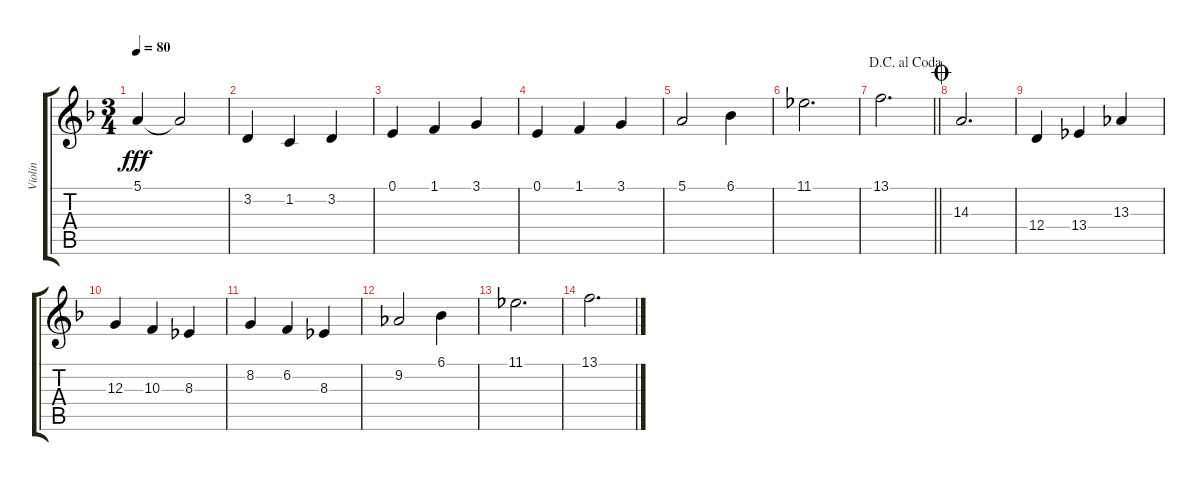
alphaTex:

\track ("Violin" "Violin") {instrument violin}
\staff {score tabs}
\tuning (E4 B3 G3 D3 A2 E2) {hide}
\ts (3 4)
\tempo 80
\clef g2
\ks f
5.1.4{dy fff} 5.1{t}.2 |
3.2.4 1.2.4 3.2.4 |
0.1.4 1.1.4 3.1.4 |
0.1.4 1.1.4 3.1.4 |
5.1.2 6.1.4 |
11.1.2{d} |
\jump dacapoalcoda
\barLineRight lightlight
13.1.2{d} |
\jump coda
14.3.2{d} |
12.4.4 13.4.4 13.3.4 |
12.3.4 10.3.4 8.3.4 |
8.2.4 6.2.4 8.3.4 |
9.2.2 6.1.4 |
11.1.2{d} |
13.1.2{d}
